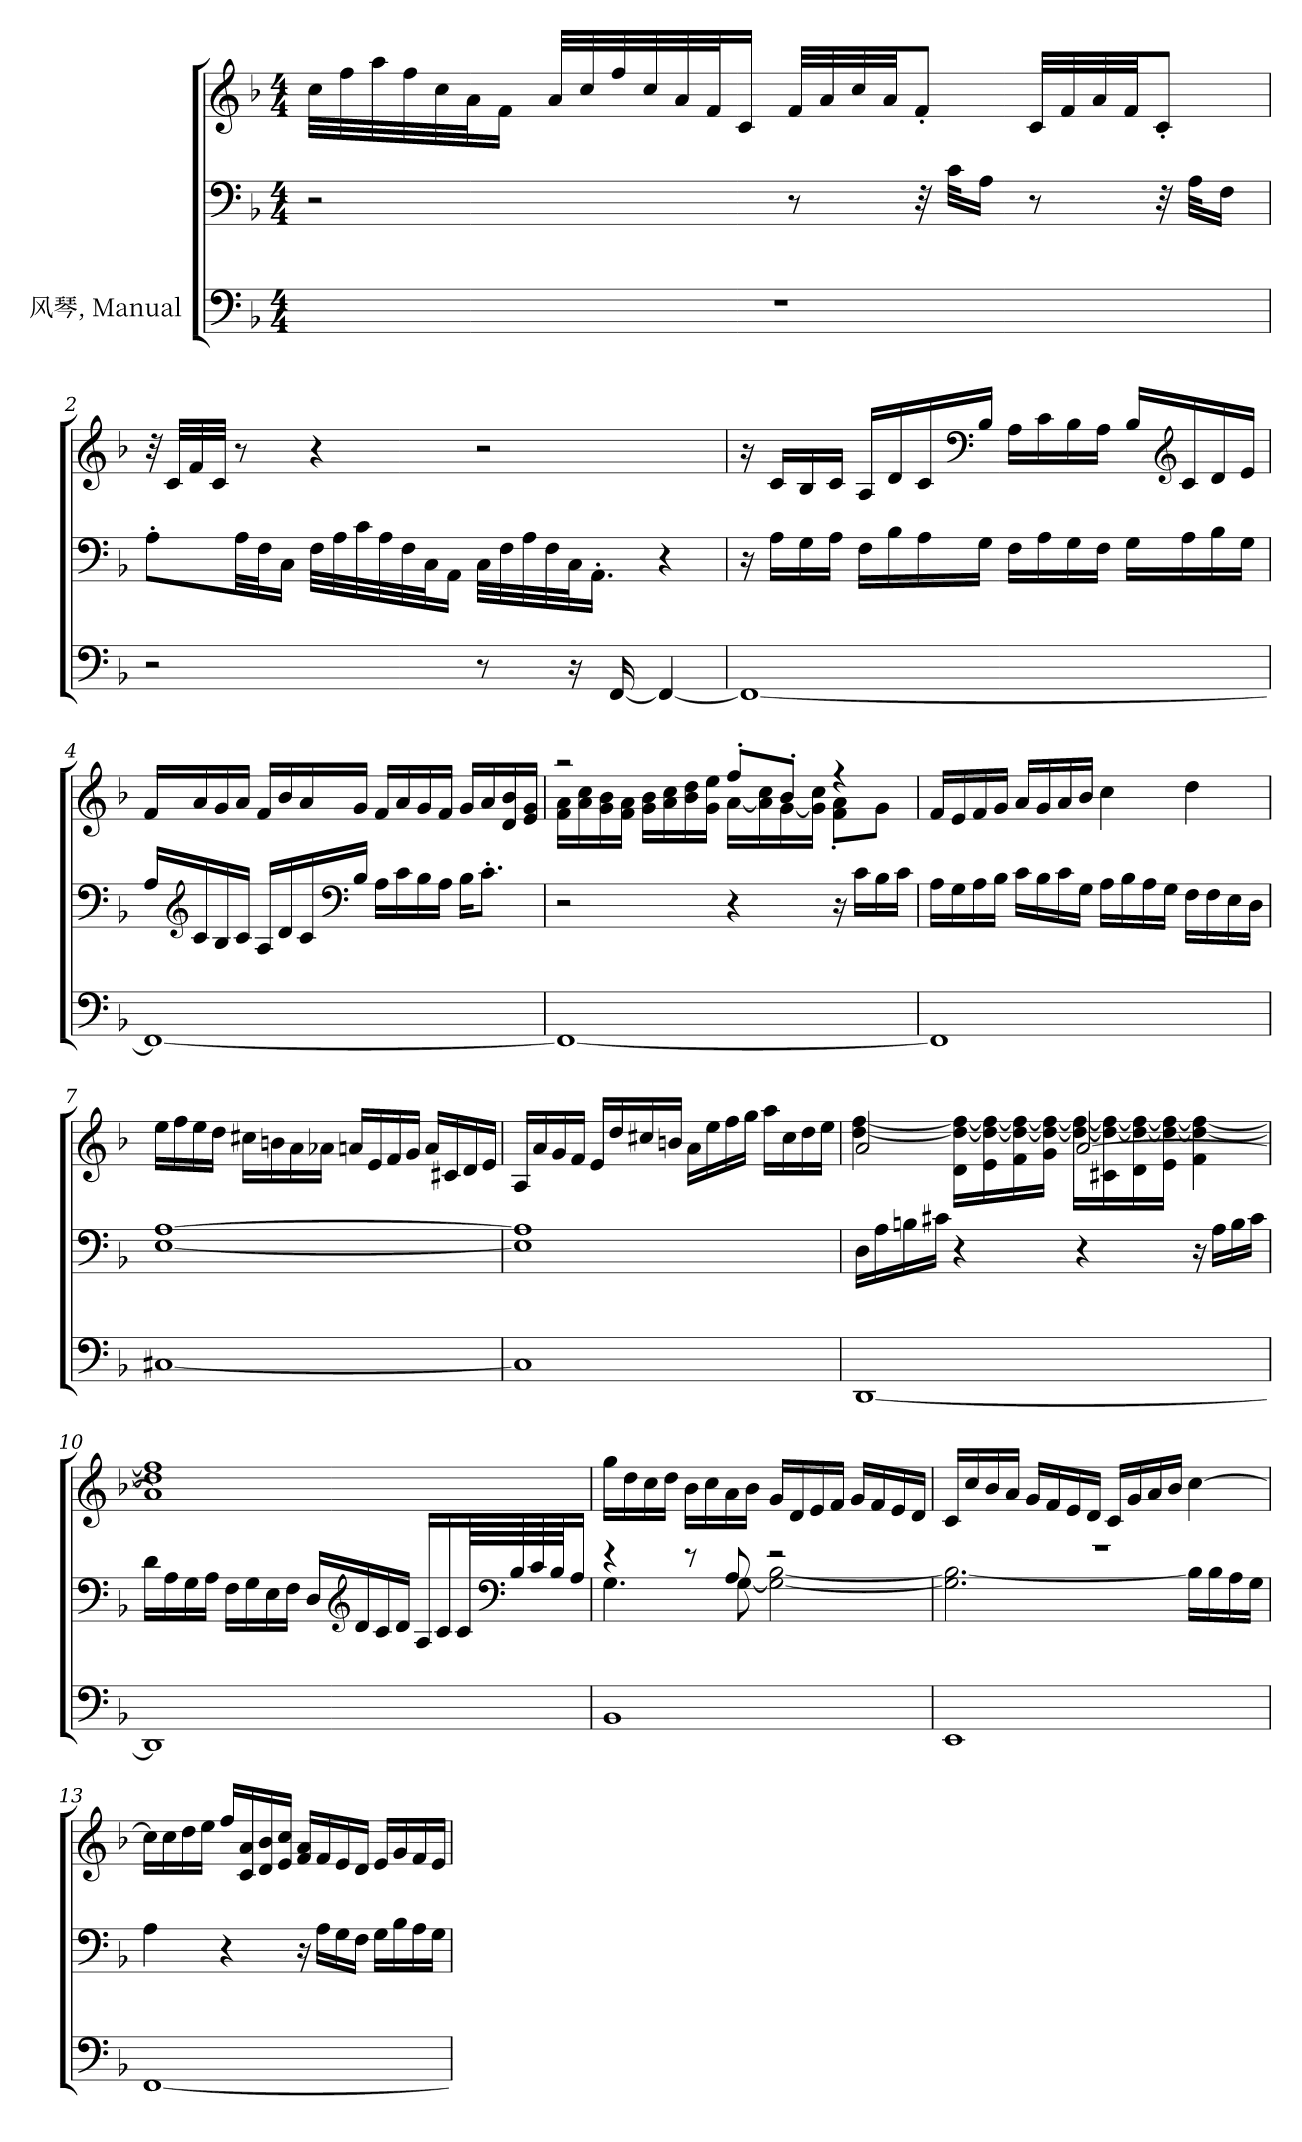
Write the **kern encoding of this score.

**kern	**kern	**kern
*part1	*part1	*part1
*staff3	*staff2	*staff1
*I"风琴, Manual	*	*
*clefF4	*clefF4	*clefG2
*k[b-]	*k[b-]	*k[b-]
*M4/4	*M4/4	*M4/4
*MM78	*MM78	*MM78
=1	=1	=1
1r	2r	32cc\LLL
.	.	32ff\
.	.	32aa\
.	.	32ff\
.	.	32cc\
.	.	32a\J
.	.	16f\JJ
.	.	32a/LLL
.	.	32cc/
.	.	32ff/
.	.	32cc/
.	.	32a/
.	.	32f/J
.	.	16c/JJ
.	8r	32f/LLL
.	.	32a/
.	.	32cc/
.	.	32a/JJ
.	32r	8f'/J
.	32c\KLL	.
.	16A\JJ	.
.	8r	32c/LLL
.	.	32f/
.	.	32a/
.	.	32f/JJ
.	32r	8c'/J
.	32A\KLL	.
.	16F\JJ	.
!!LO:LB:g=z
=2	=2	=2
2r	8A'\L	32r
.	.	32c/LLL
.	.	32f/
.	.	32c/JJJ
.	32A\LL	8r
.	32F\J	.
.	16C\JJ	.
.	32F\LLL	4r
.	32A\	.
.	32c\	.
.	32A\	.
.	32F\	.
.	32C\J	.
.	16AA\JJ	.
8r	32C\LLL	2r
.	32F\	.
.	32A\	.
.	32F\	.
16r	32C\J	.
.	16.AA'\JJ	.
[16FF/	.	.
4FF/_	4r	.
=3	=3	=3
1FF_	16r	16r
.	16A\LL	16c/LL
.	16G\	16B-/
.	16A\JJ	16c/JJ
.	16F\LL	16A/LL
.	16B-\	16d/
.	16A\	16c/
*	*	*clefF4
.	16G\JJ	16B-/JJ
.	16F\LL	16A\LL
.	16A\	16c\
.	16G\	16B-\
.	16F\JJ	16A\JJ
.	16G\LL	16B-/LL
*	*	*clefG2
.	16A\	16c/
.	16B-\	16d/
.	16G\JJ	16e/JJ
!!LO:LB:g=z
=4	=4	=4
1FF_	16A/LL	16f/LL
*	*clefG2	*
.	16c/	16a/
.	16B-/	16g/
.	16c/JJ	16a/JJ
.	16A/LL	16f/LL
.	16d/	16b-/
.	16c/	16a/
*	*clefF4	*
.	16B-/JJ	16g/JJ
.	16A\LL	16f/LL
.	16c\	16a/
.	16B-\	16g/
.	16A\JJ	16f/JJ
.	16B-\KL	16g/LL
.	8.c'\J	16a/
.	.	16d/ 16b-/
.	.	16e/ 16g/JJ
=5	=5	=5
*	*	*^
1FF_	2r	2r	16f\ 16a\LL
.	.	.	16a\ 16cc\
.	.	.	16g\ 16b-\
.	.	.	16f\ 16a\JJ
.	.	.	16g\ 16b-\LL
.	.	.	16a\ 16cc\
.	.	.	16b-\ 16dd\
.	.	.	16g\ 16ee\JJ
.	4r	8ff'/L	[16a\LL
.	.	.	16a\] 16cc\
.	.	8b-'/J	[16g\
.	.	.	16g\] 16cc\JJ
.	16r	4r	8f\' 8a\'L
.	16c\LL	.	.
.	16B-\	.	8g\J
.	16c\JJ	.	.
*	*	*v	*v
!!LO:LB:g=z
=6	=6	=6
1FF]	16A\LL	16f/LL
.	16G\	16e/
.	16A\	16f/
.	16B-\JJ	16g/JJ
.	16c\LL	16a/LL
.	16B-\	16g/
.	16c\	16a/
.	16G\JJ	16b-/JJ
.	16A\LL	4cc\
.	16B-\	.
.	16A\	.
.	16G\JJ	.
.	16F\LL	4dd\
.	16F\	.
.	16E\	.
.	16D\JJ	.
=7	=7	=7
[1C#X	[1E [1A	16ee\LL
.	.	16ff\
.	.	16ee\
.	.	16dd\JJ
.	.	16cc#X\LL
.	.	16bn\
.	.	16a\
.	.	16a-X\JJ
.	.	16an/LL
.	.	16e/
.	.	16f/
.	.	16g/JJ
.	.	16a/LL
.	.	16c#X/
.	.	16d/
.	.	16e/JJ
!!LO:PB:g=z
=8	=8	=8
1C#]	1E] 1A]	16A/LL
.	.	16a/
.	.	16g/
.	.	16f/JJ
.	.	16e/LL
.	.	16dd/
.	.	16cc#X/
.	.	16bn/JJ
.	.	16a\LL
.	.	16ee\
.	.	16ff\
.	.	16gg\JJ
.	.	16aa\LL
.	.	16cc#\
.	.	16dd\
.	.	16ee\JJ
=9	=9	=9
*	*	*^
[1DD	16D\LL	2a/	[4dd\ [4ff\
.	16A\	.	.
.	16Bn\	.	.
.	16c#X\JJ	.	.
.	4r	.	16d\ 16dd\_ 16ff\_LL
.	.	.	16e\ 16dd\_ 16ff\_
.	.	.	16f\ 16dd\_ 16ff\_
.	.	.	16g\ 16dd\_ 16ff\_JJ
.	4r	[2a/	16dd\_ 16ff\_LL
.	.	.	16c#X\ 16dd\_ 16ff\_
.	.	.	16d\ 16dd\_ 16ff\_
.	.	.	16e\ 16dd\_ 16ff\_JJ
.	16r	.	4f\ 4dd\_ 4ff\_
.	16A\LL	.	.
.	16B\	.	.
.	16c#\JJ	.	.
!!LO:LB:g=z	!!
=10	=10	=10	=10
1DD]	16d\LL	1a]	1dd] 1ff]
.	16A\	.	.
.	16G\	.	.
.	16A\JJ	.	.
.	16F\LL	.	.
.	16G\	.	.
.	16E\	.	.
.	16F\JJ	.	.
.	16D/LL	.	.
*	*clefG2	*	*
.	16d/	.	.
.	16c/	.	.
.	16d/JJ	.	.
.	16A/LL	.	.
.	16c/	.	.
.	64c/LL	.	.
*	*clefF4	*	*
.	64B-/	.	.
.	64c/	.	.
.	64B-/JJ	.	.
.	16A/JJ	.	.
*	*	*v	*v
=11	=11	=11
*	*^	*
1BB-	4r	4.G\	16gg\LL
.	.	.	16dd\
.	.	.	16cc\
.	.	.	16dd\JJ
.	8r	.	16b-\LL
.	.	.	16cc\
.	8A/	[8G\	16a\
.	.	.	16b-\JJ
.	2r	2G\_ [2B-\	16g/LL
.	.	.	16d/
.	.	.	16e/
.	.	.	16f/JJ
.	.	.	16g/LL
.	.	.	16f/
.	.	.	16e/
.	.	.	16d/JJ
!!LO:LB:g=z
=12	=12	=12	=12
1EE	1r	2.G\] 2.B-\_	16c/LL
.	.	.	16cc/
.	.	.	16b-/
.	.	.	16a/JJ
.	.	.	16g/LL
.	.	.	16f/
.	.	.	16e/
.	.	.	16d/JJ
.	.	.	16c/LL
.	.	.	16g/
.	.	.	16a/
.	.	.	16b-/JJ
.	.	16B-\LL]	[4cc\
.	.	16B-\	.
.	.	16A\	.
.	.	16G\JJ	.
*	*v	*v	*
=13	=13	=13
[1FF	4A\	16cc\LL]
.	.	16cc\
.	.	16dd\
.	.	16ee\JJ
.	4r	16ff/LL
.	.	16c/ 16a/
.	.	16d/ 16b-/
.	.	16e/ 16cc/JJ
.	16r	16f/ 16a/LL
.	16A\LL	16f/
.	16G\	16e/
.	16F\JJ	16d/JJ
.	16G\LL	16e/LL
.	16B-\	16g/
.	16A\	16f/
.	16G\JJ	16e/JJ
=	=	=
*-	*-	*-
